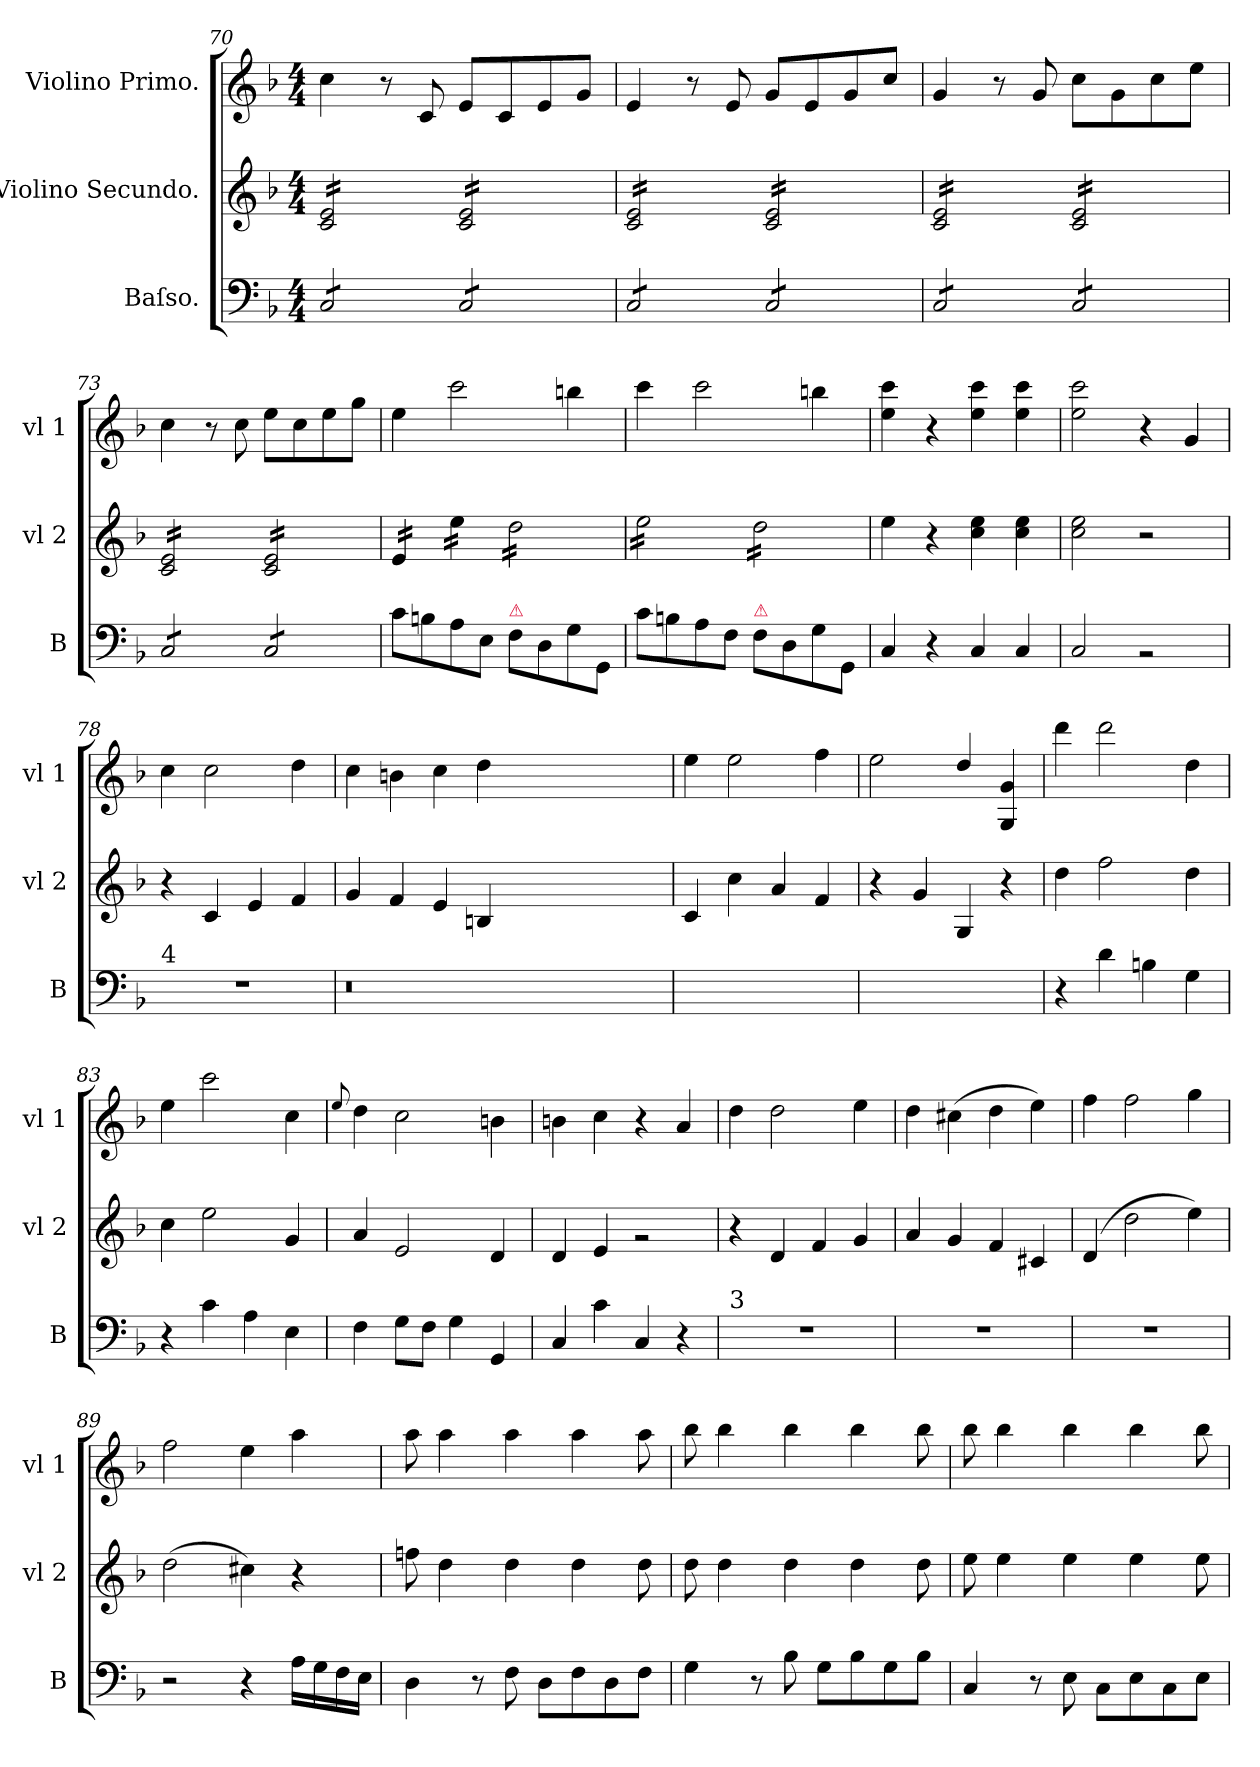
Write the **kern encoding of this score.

**kern	**kern	**dynam	**kern
*part3	*part2	*part2	*part1
*staff3	*staff2	*staff2	*staff1
*I"Baſso.	*I"Violino Secundo.	*	*I"Violino Primo.
*I'B	*I'vl 2	*	*I'vl 1
*clefF4	*clefG2	*	*clefG2
*k[b-]	*k[b-]	*	*k[b-]
*F:	*F:	*	*F:
*M4/4	*M4/4	*	*M4/4
=70	=70	=70	=70
*tremolo	*	*	*
*	*tremolo	*	*
8C/L	16c/ 16e/LL	.	4cc\
.	16c/ 16e/	.	.
8C/	16c/ 16e/	.	.
.	16c/ 16e/	.	.
8C/	16c/ 16e/	.	8r
.	16c/ 16e/	.	.
8C/J	16c/ 16e/	.	8c/
.	16c/ 16e/JJ	.	.
8C/L	16c/ 16e/LL	.	8e/L
.	16c/ 16e/	.	.
8C/	16c/ 16e/	.	8c/
.	16c/ 16e/	.	.
8C/	16c/ 16e/	.	8e/
.	16c/ 16e/	.	.
8C/J	16c/ 16e/	.	8g/J
.	16c/ 16e/JJ	.	.
=71	=71	=71	=71
8C/L	16c/ 16e/LL	.	4e/
.	16c/ 16e/	.	.
8C/	16c/ 16e/	.	.
.	16c/ 16e/	.	.
8C/	16c/ 16e/	.	8r
.	16c/ 16e/	.	.
8C/J	16c/ 16e/	.	8e/
.	16c/ 16e/JJ	.	.
8C/L	16c/ 16e/LL	.	8g/L
.	16c/ 16e/	.	.
8C/	16c/ 16e/	.	8e/
.	16c/ 16e/	.	.
8C/	16c/ 16e/	.	8g/
.	16c/ 16e/	.	.
8C/J	16c/ 16e/	.	8cc/J
.	16c/ 16e/JJ	.	.
=72	=72	=72	=72
8C/L	16c/ 16e/LL	.	4g/
.	16c/ 16e/	.	.
8C/	16c/ 16e/	.	.
.	16c/ 16e/	.	.
8C/	16c/ 16e/	.	8r
.	16c/ 16e/	.	.
8C/J	16c/ 16e/	.	8g/
.	16c/ 16e/JJ	.	.
8C/L	16c/ 16e/LL	.	8cc\L
.	16c/ 16e/	.	.
8C/	16c/ 16e/	.	8g\
.	16c/ 16e/	.	.
8C/	16c/ 16e/	.	8cc\
.	16c/ 16e/	.	.
8C/J	16c/ 16e/	.	8ee\J
.	16c/ 16e/JJ	.	.
=73	=73	=73	=73
8C/L	16c/ 16e/LL	.	4cc\
.	16c/ 16e/	.	.
8C/	16c/ 16e/	.	.
.	16c/ 16e/	.	.
8C/	16c/ 16e/	.	8r
.	16c/ 16e/	.	.
8C/J	16c/ 16e/	.	8cc\
.	16c/ 16e/JJ	.	.
8C/L	16c/ 16e/LL	.	8ee\L
.	16c/ 16e/	.	.
8C/	16c/ 16e/	.	8cc\
.	16c/ 16e/	.	.
8C/	16c/ 16e/	.	8ee\
.	16c/ 16e/	.	.
8C/J	16c/ 16e/	.	8gg\J
*Xtremolo	*	*	*
.	16c/ 16e/JJ	.	.
=74	=74	=74	=74
8c\L	16e/LL	.	4ee\
.	16e/	.	.
8Bn\	16e/	.	.
.	16e/JJ	.	.
8A\	16ee\LL	.	2ccc\
.	16ee\	.	.
8E\J	16ee\	.	.
.	16ee\JJ	.	.
!LO:TX:a:color=crimson:t=⚠	!	!	!
8F\L	16dd\LL	.	.
.	16dd\	.	.
8D\	16dd\	.	.
.	16dd\	.	.
8G\	16dd\	.	4bbn\
.	16dd\	.	.
8GG/J	16dd\	.	.
.	16dd\JJ	.	.
=75	=75	=75	=75
8c\L	16ee\LL	.	4ccc\
.	16ee\	.	.
8Bn\	16ee\	.	.
.	16ee\	.	.
8A\	16ee\	.	2ccc\
.	16ee\	.	.
8F\J	16ee\	.	.
.	16ee\JJ	.	.
!LO:TX:a:color=crimson:t=⚠	!	!	!
8F\L	16dd\LL	.	.
.	16dd\	.	.
8D\	16dd\	.	.
.	16dd\	.	.
8G\	16dd\	.	4bbn\
.	16dd\	.	.
8GG/J	16dd\	.	.
.	16dd\JJ	.	.
*	*Xtremolo	*	*
=76	=76	=76	=76
4C/	4ee\	.	4ee\ 4ccc\
4r	4r	.	4r
4C/	4cc\ 4ee\	.	4ee\ 4ccc\
4C/	4cc\ 4ee\	.	4ee\ 4ccc\
=77	=77	=77	=77
2C/	2cc\ 2ee\	.	2ee\ 2ccc\
2rBB	2r	.	4r
.	.	.	4g/
=78	=78	=78	=78
!LO:TX:a:t=4	!	!	!
1r	4r	.	4cc\
.	4c/	.	2cc\
.	4e/	.	.
.	4f/	.	4dd\
=79	=79	=79	=79
0.r	4g/	.	4cc\
.	4f/	.	4bn\
.	4e/	.	4cc\
.	4Bn/	.	4dd\
.	0ryy	.	0ryy
=80	=80	=80	=80
1ryy	4c/	.	4ee\
.	4cc\	.	2ee\
.	4a/	.	.
.	4f/	.	4ff\
=81	=81	=81	=81
1ryy	4r	.	2ee\
.	4g/	.	.
.	4G/	.	4dd/
.	4r	.	4G/ 4g/
=82	=82	=82	=82
4r	4dd\	.	4ddd\
4d\	2ff\	.	2ddd\
4Bn\	.	.	.
4G\	4dd\	.	4dd\
=83	=83	=83	=83
4r	4cc\	.	4ee\
4c\	2ee\	.	2ccc\
4A\	.	.	.
4E\	4g/	.	4cc\
=84	=84	=84	=84
.	.	.	8qqee/
4F\	4a/	.	4dd\
8G\L	2e/	.	2cc\
8F\J	.	.	.
4G\	.	.	.
4GG/	4d/	.	4bn\
=85	=85	=85	=85
4C/	4d/	.	4bn\
4c\	4e/	.	4cc\
4C/	2rg	.	4r
4r	.	.	4a/
=86	=86	=86	=86
!LO:TX:a:t=3	!	!	!
1r	4r	.	4dd\
.	4d/	.	2dd\
.	4f/	.	.
.	4g/	.	4ee\
=87	=87	=87	=87
1r	4a/	.	4dd\
.	4g/	.	(4cc#X\
.	4f/	.	4dd\
.	4c#X/	.	4ee\)
=88	=88	=88	=88
1r	(4d/	.	4ff\
.	2dd\	.	2ff\
.	4ee\)	.	4gg\
=89	=89	=89	=89
2r	(2dd\	.	2ff\
4r	4cc#X\)	.	4ee\
16A\LL	4r	.	4aa\
16G\	.	.	.
16F\	.	.	.
16E\JJ	.	.	.
=90	=90	=90	=90
4D\	8ffn\	for	8aa\
.	4dd\	.	4aa\
8r	.	.	.
8F\	4dd\	.	4aa\
8D\L	.	.	.
8F\	4dd\	.	4aa\
8D\	.	.	.
8F\J	8dd\	.	8aa\
=91	=91	=91	=91
4G\	8dd\	.	8bb-\
.	4dd\	.	4bb-\
8r	.	.	.
8B-\	4dd\	.	4bb-\
8G\L	.	.	.
8B-\	4dd\	.	4bb-\
8G\	.	.	.
8B-\J	8dd\	.	8bb-\
=92	=92	=92	=92
4C/	8ee\	.	8bb-\
.	4ee\	.	4bb-\
8r	.	.	.
8E\	4ee\	.	4bb-\
8C\L	.	.	.
8E\	4ee\	.	4bb-\
8C\	.	.	.
8E\J	8ee\	.	8bb-\
=	=	=	=
*-	*-	*-	*-
